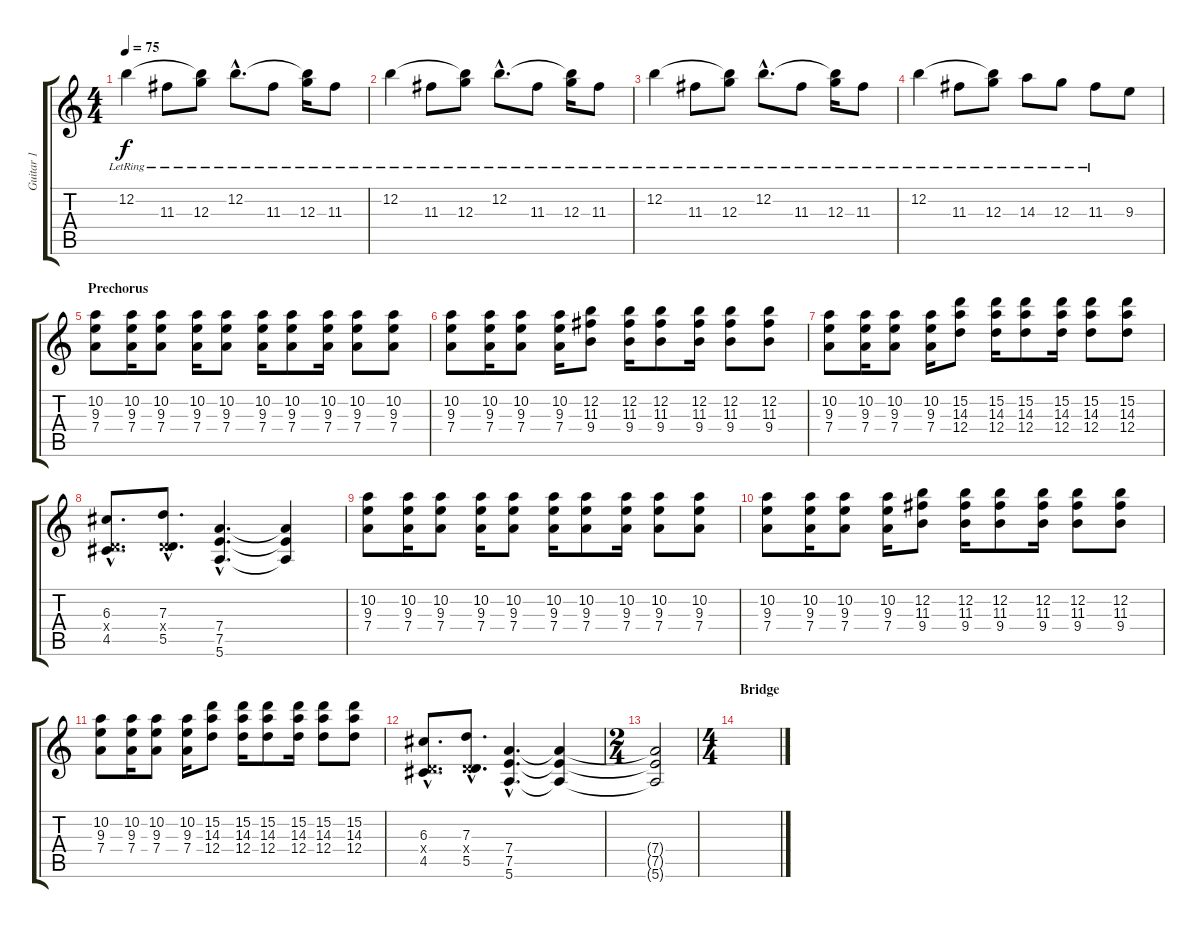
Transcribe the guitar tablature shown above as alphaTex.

\track ("Guitar 1" "Guitar 1") {instrument electricguitarjazz}
\staff {score tabs}
\tuning (E4 B3 G3 D3 A2 E2) {hide}
\ts (4 4)
\tempo 75
\clef g2
\ks c
12.2{lr}.4{dy f instrument pad1newage} 11.3{lr}.8 (12.2{t} 12.3{lr}).8 12.2{hac lr}.8{d} 11.3{lr}.8 (12.2{t} 12.3{lr}).16 11.3{lr}.8 |
12.2{lr}.4 11.3{lr}.8 (12.2{t} 12.3{lr}).8 12.2{hac lr}.8{d} 11.3{lr}.8 (12.2{t} 12.3{lr}).16 11.3{lr}.8 |
12.2{lr}.4 11.3{lr}.8 (12.2{t} 12.3{lr}).8 12.2{hac lr}.8{d} 11.3{lr}.8 (12.2{t} 12.3{lr}).16 11.3{lr}.8 |
12.2{lr}.4 11.3{lr}.8 (12.2{t} 12.3{lr}).8 14.3{lr}.8 12.3{lr}.8 11.3{lr}.8 9.3.8 |
\section ("" "Prechorus")
(10.2 9.3 7.4).8{volume 11 instrument distortionguitar} (10.2 9.3 7.4).16 (10.2 9.3 7.4).8 (10.2 9.3 7.4).16 (10.2 9.3 7.4).8 (10.2 9.3 7.4).16 (10.2 9.3 7.4).8 (10.2 9.3 7.4).16 (10.2 9.3 7.4).8 (10.2 9.3 7.4).8 |
(10.2 9.3 7.4).8{instrument distortionguitar} (10.2 9.3 7.4).16 (10.2 9.3 7.4).8 (10.2 9.3 7.4).16 (12.2 11.3 9.4).8 (12.2 11.3 9.4).16 (12.2 11.3 9.4).8 (12.2 11.3 9.4).16 (12.2 11.3 9.4).8 (12.2 11.3 9.4).8 |
(10.2 9.3 7.4).8{instrument distortionguitar} (10.2 9.3 7.4).16 (10.2 9.3 7.4).8 (10.2 9.3 7.4).16 (15.2 14.3 12.4).8 (15.2 14.3 12.4).16 (15.2 14.3 12.4).8 (15.2 14.3 12.4).16 (15.2 14.3 12.4).8 (15.2 14.3 12.4).8 |
(6.3{hac} 0.4{hac x} 4.5{hac}).8{d} (7.3{hac} 0.4{hac x} 5.5{hac}).8{d} (7.4{hac} 7.5{hac} 5.6{hac}).4{d} (7.4{t} 7.5{t} 5.6{t}).4 |
(10.2 9.3 7.4).8{volume 11 instrument distortionguitar} (10.2 9.3 7.4).16 (10.2 9.3 7.4).8 (10.2 9.3 7.4).16 (10.2 9.3 7.4).8 (10.2 9.3 7.4).16 (10.2 9.3 7.4).8 (10.2 9.3 7.4).16 (10.2 9.3 7.4).8 (10.2 9.3 7.4).8 |
(10.2 9.3 7.4).8{instrument distortionguitar} (10.2 9.3 7.4).16 (10.2 9.3 7.4).8 (10.2 9.3 7.4).16 (12.2 11.3 9.4).8 (12.2 11.3 9.4).16 (12.2 11.3 9.4).8 (12.2 11.3 9.4).16 (12.2 11.3 9.4).8 (12.2 11.3 9.4).8 |
(10.2 9.3 7.4).8{instrument distortionguitar} (10.2 9.3 7.4).16 (10.2 9.3 7.4).8 (10.2 9.3 7.4).16 (15.2 14.3 12.4).8 (15.2 14.3 12.4).16 (15.2 14.3 12.4).8 (15.2 14.3 12.4).16 (15.2 14.3 12.4).8 (15.2 14.3 12.4).8 |
(6.3{hac} 0.4{hac x} 4.5{hac}).8{d} (7.3{hac} 0.4{hac x} 5.5{hac}).8{d} (7.4{hac} 7.5{hac} 5.6{hac}).4{d} (7.4{t} 7.5{t} 5.6{t}).4 |
\ts (2 4)
(7.4{t} 7.5{t} 5.6{t}).2 |
\ts (4 4)
\section ("" "Bridge")
